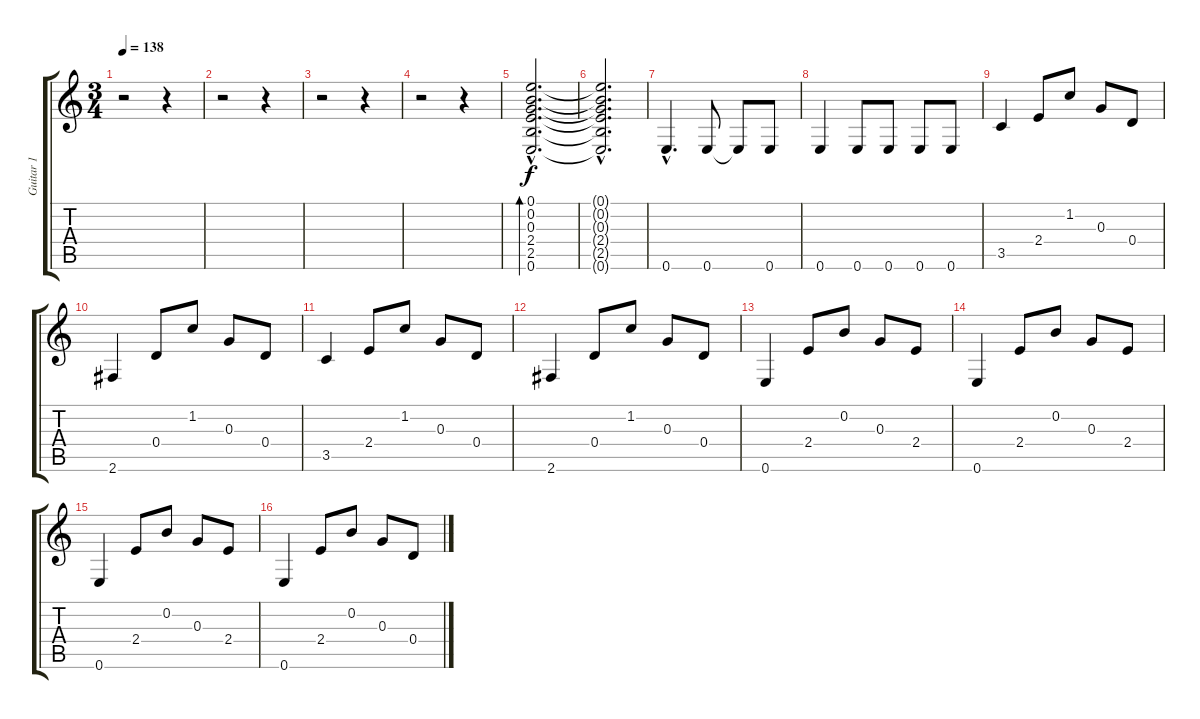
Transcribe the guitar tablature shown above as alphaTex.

\track ("Guitar 1" "Guitar 1") {instrument electricguitarclean}
\staff {score tabs}
\tuning (E4 B3 G3 D3 A2 E2) {hide}
\ts (3 4)
\tempo 138
\clef g2
\ks c
r.2{dy f} r.4 |
r.2 r.4 |
r.2 r.4 |
r.2 r.4 |
(0.1{hac} 0.2{hac} 0.3{hac} 2.4{hac} 2.5{hac} 0.6{hac}).2{d bd 60} |
(0.1{hac t} 0.2{hac t} 0.3{hac t} 2.4{hac t} 2.5{hac t} 0.6{hac t}).2{d} |
0.6{hac}.4{d} 0.6.8 0.6{t}.8 0.6.8 |
0.6.4 0.6.8 0.6.8 0.6.8 0.6.8 |
3.5.4 2.4.8 1.2.8 0.3.8 0.4.8 |
2.6.4 0.4.8 1.2.8 0.3.8 0.4.8 |
3.5.4 2.4.8 1.2.8 0.3.8 0.4.8 |
2.6.4 0.4.8 1.2.8 0.3.8 0.4.8 |
0.6.4 2.4.8 0.2.8 0.3.8 2.4.8 |
0.6.4 2.4.8 0.2.8 0.3.8 2.4.8 |
0.6.4 2.4.8 0.2.8 0.3.8 2.4.8 |
0.6.4 2.4.8 0.2.8 0.3.8 0.4.8
